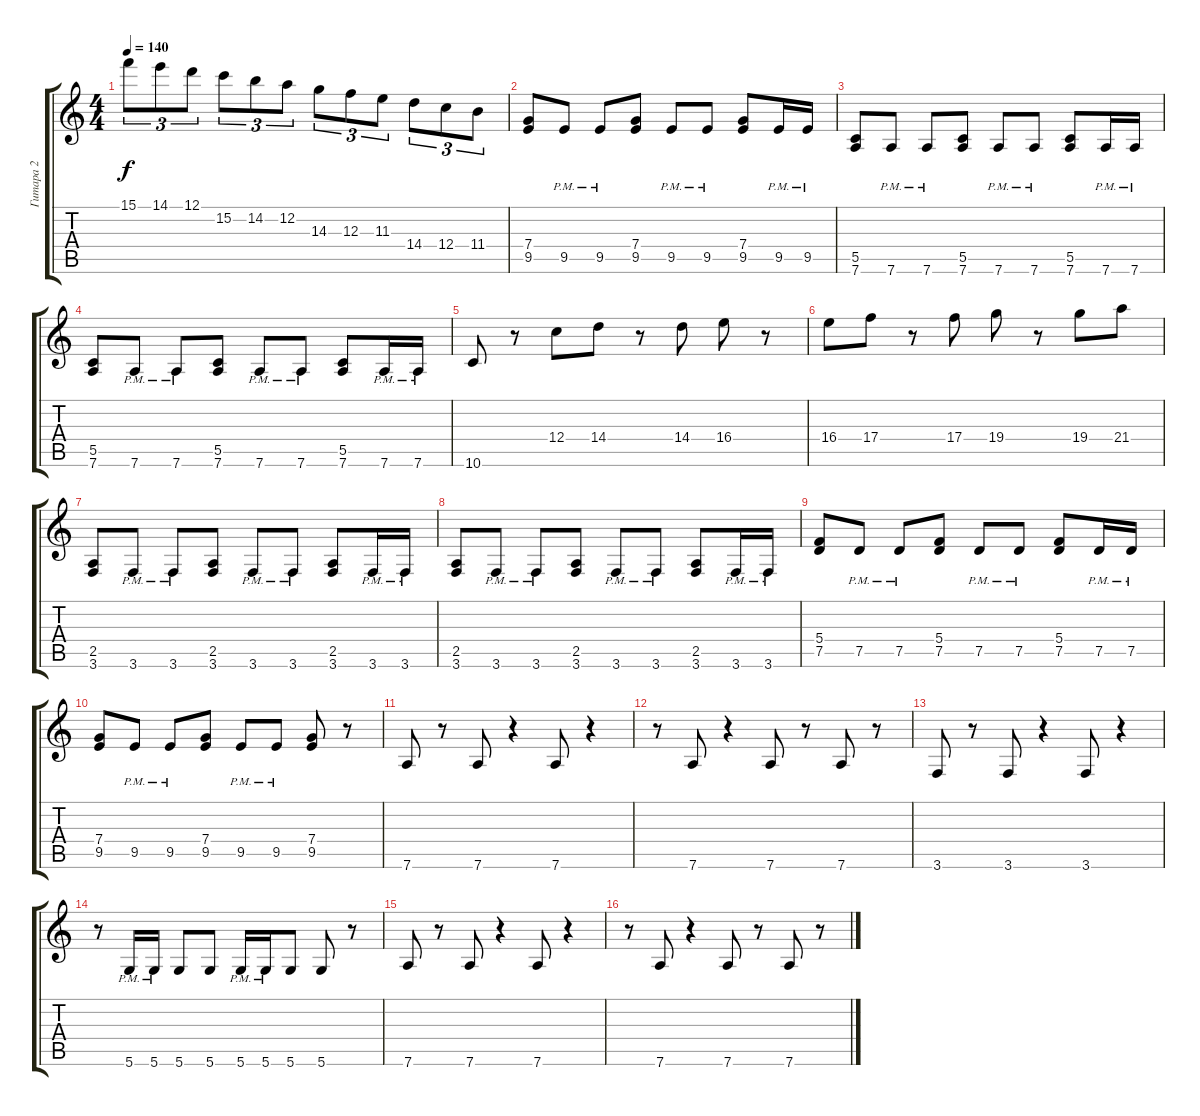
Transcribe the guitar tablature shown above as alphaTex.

\track ("Гитара 2" "Гитара 2") {instrument overdrivenguitar}
\staff {score tabs}
\tuning (D4 A3 F3 C3 G2 D2) {hide}
\ts (4 4)
\tempo 140
\clef g2
\ks c
15.1.8{tu (3 2) dy f} 14.1.8{tu (3 2)} 12.1.8{tu (3 2)} 15.2.8{tu (3 2)} 14.2.8{tu (3 2)} 12.2.8{tu (3 2)} 14.3.8{tu (3 2)} 12.3.8{tu (3 2)} 11.3.8{tu (3 2)} 14.4.8{tu (3 2)} 12.4.8{tu (3 2)} 11.4.8{tu (3 2)} |
(7.4 9.5).8 9.5{pm}.8 9.5{pm}.8 (7.4 9.5).8 9.5{pm}.8 9.5{pm}.8 (7.4 9.5).8 9.5{pm}.16 9.5{pm}.16 |
(5.5 7.6).8 7.6{pm}.8 7.6{pm}.8 (5.5 7.6).8 7.6{pm}.8 7.6{pm}.8 (5.5 7.6).8 7.6{pm}.16 7.6{pm}.16 |
(5.5 7.6).8 7.6{pm}.8 7.6{pm}.8 (5.5 7.6).8 7.6{pm}.8 7.6{pm}.8 (5.5 7.6).8 7.6{pm}.16 7.6{pm}.16 |
10.6.8 r.8 12.4.8 14.4.8 r.8 14.4.8 16.4.8 r.8 |
16.4.8 17.4.8 r.8 17.4.8 19.4.8 r.8 19.4.8 21.4.8 |
(2.5 3.6).8 3.6{pm}.8 3.6{pm}.8 (2.5 3.6).8 3.6{pm}.8 3.6{pm}.8 (2.5 3.6).8 3.6{pm}.16 3.6{pm}.16 |
(2.5 3.6).8 3.6{pm}.8 3.6{pm}.8 (2.5 3.6).8 3.6{pm}.8 3.6{pm}.8 (2.5 3.6).8 3.6{pm}.16 3.6{pm}.16 |
(5.4 7.5).8 7.5{pm}.8 7.5{pm}.8 (5.4 7.5).8 7.5{pm}.8 7.5{pm}.8 (5.4 7.5).8 7.5{pm}.16 7.5{pm}.16 |
(7.4 9.5).8 9.5{pm}.8 9.5{pm}.8 (7.4 9.5).8 9.5{pm}.8 9.5{pm}.8 (7.4 9.5).8 r.8 |
7.6.8 r.8 7.6.8 r.4 7.6.8 r.4 |
r.8 7.6.8 r.4 7.6.8 r.8 7.6.8 r.8 |
3.6.8 r.8 3.6.8 r.4 3.6.8 r.4 |
r.8 5.6{pm}.16 5.6{pm}.16 5.6.8 5.6.8 5.6{pm}.16 5.6{pm}.16 5.6.8 5.6.8 r.8 |
7.6.8 r.8 7.6.8 r.4 7.6.8 r.4 |
r.8 7.6.8 r.4 7.6.8 r.8 7.6.8 r.8
